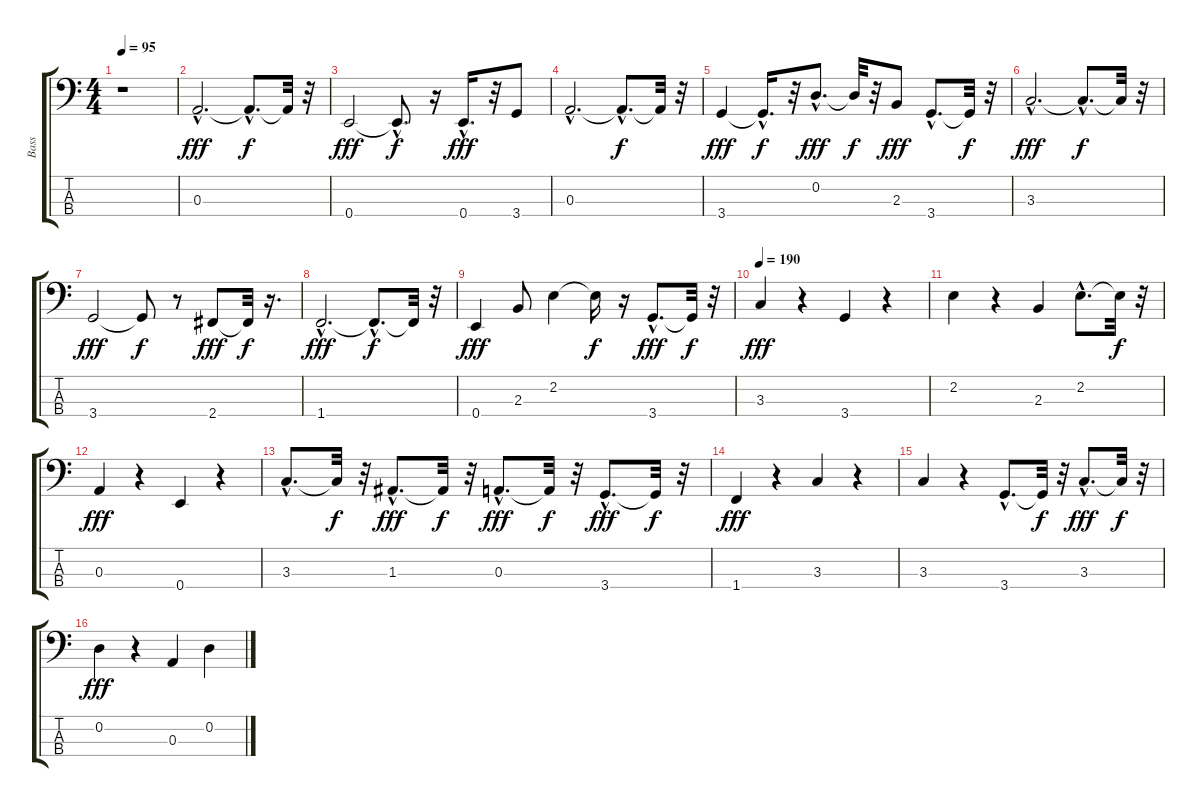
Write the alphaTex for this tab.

\track ("Bass" "Bass") {instrument electricbassfinger}
\staff {score tabs}
\tuning (G2 D2 A1 E1) {hide}
\ts (4 4)
\tempo 95
\clef f4
\ks c
r.1{dy fff instrument electricbassfinger} |
0.3{hac}.2{d} 0.3{hac t}.8{d dy f} 0.3{t}.32 r.32 |
0.4.2{dy fff} 0.4{hac t}.8{d dy f} r.16 0.4{hac}.16{d dy fff} r.32 3.4.8 |
0.3{hac}.2{d} 0.3{hac t}.8{d dy f} 0.3{t}.32 r.32 |
3.4.4{dy fff} 3.4{hac t}.16{d dy f} r.32 0.2{hac}.8{d dy fff} 0.2{t}.32{dy f} r.32 2.3.8{dy fff} 3.4{hac}.8{d} 3.4{t}.32{dy f} r.32 |
3.3{hac}.2{d dy fff} 3.3{hac t}.8{d dy f} 3.3{t}.32 r.32 |
3.4.2{dy fff} 3.4{t}.8{dy f} r.8 2.4.8{dy fff} 2.4{t}.32{dy f} r.16{d} |
1.4{hac}.2{d dy fff} 1.4{hac t}.8{d dy f} 1.4{t}.32 r.32 |
0.4.4{dy fff} 2.3.8 2.2.4 2.2{t}.16{dy f} r.16 3.4{hac}.8{d dy fff} 3.4{t}.32{dy f} r.32 |
\tempo 190
3.3.4{dy fff} r.4 3.4.4 r.4 |
2.2.4 r.4 2.3.4 2.2{hac}.8{d} 2.2{t}.32{dy f} r.32 |
0.3.4{dy fff} r.4 0.4.4 r.4 |
3.3{hac}.8{d} 3.3{t}.32{dy f} r.32 1.3{hac}.8{d dy fff} 1.3{t}.32{dy f} r.32 0.3{hac}.8{d dy fff} 0.3{t}.32{dy f} r.32 3.4{hac}.8{d dy fff} 3.4{t}.32{dy f} r.32 |
1.4.4{dy fff} r.4 3.3.4 r.4 |
3.3.4 r.4 3.4{hac}.8{d} 3.4{t}.32{dy f} r.32 3.3{hac}.8{d dy fff} 3.3{t}.32{dy f} r.32 |
0.2.4{dy fff} r.4 0.3.4 0.2.4
